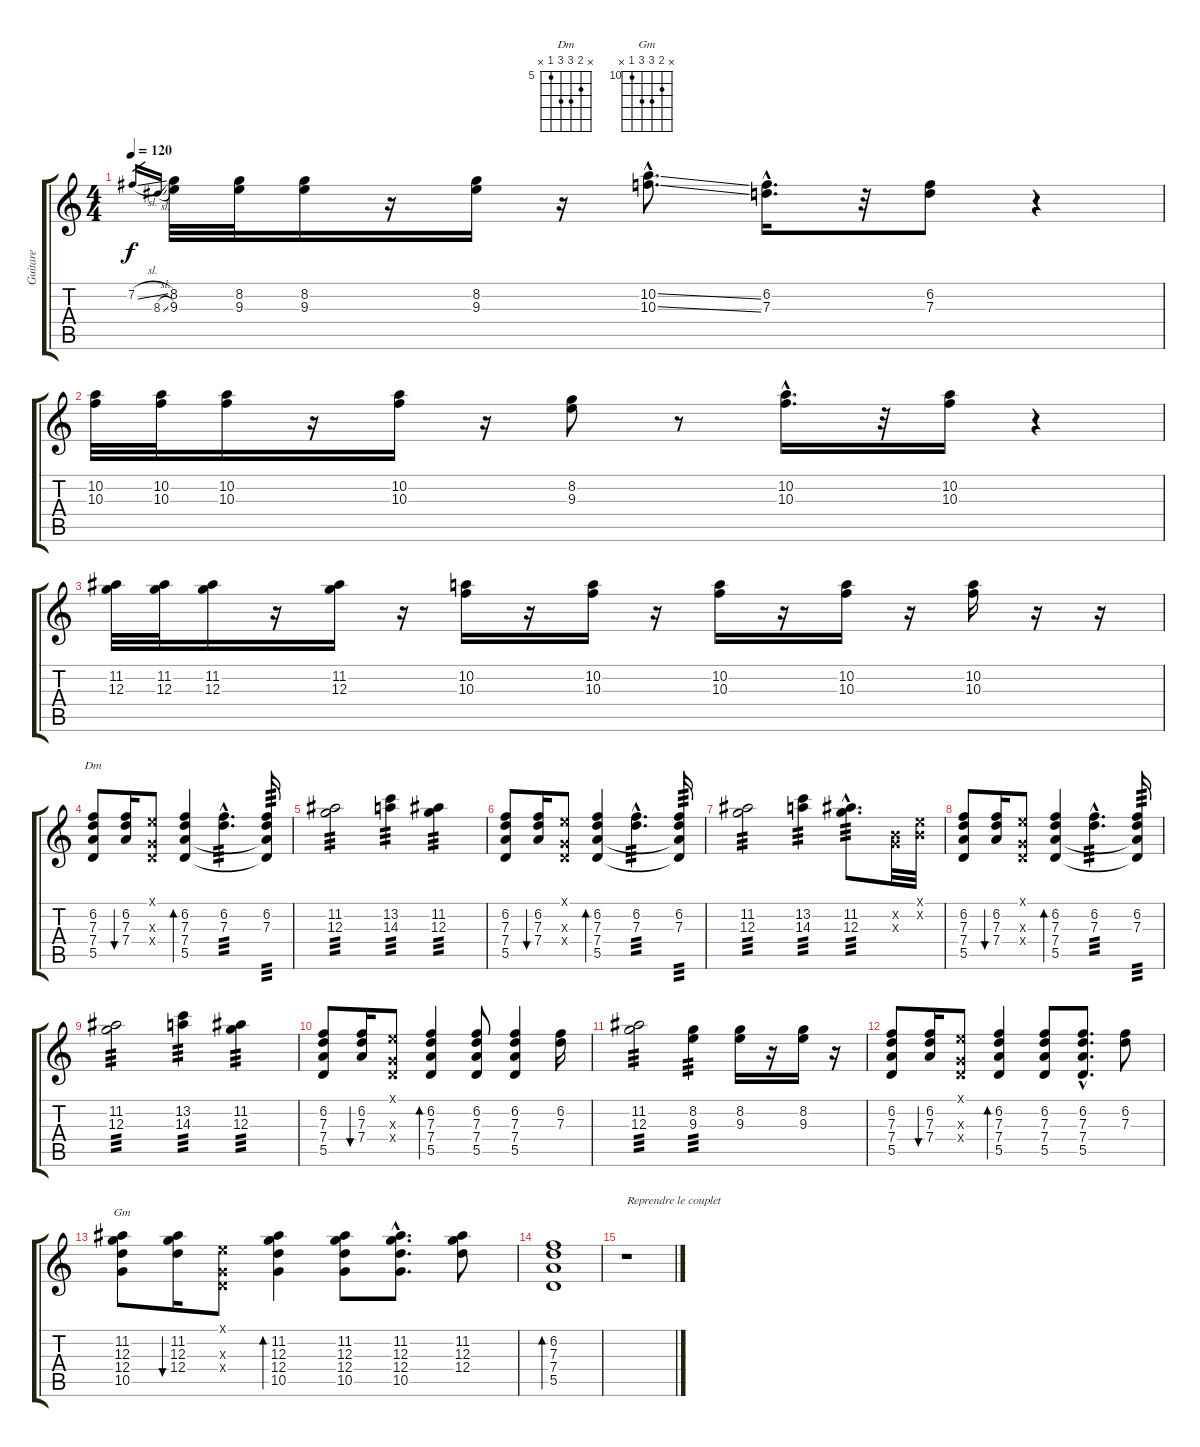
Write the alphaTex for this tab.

\track ("Guitare" "Guitare") {instrument acousticguitarsteel}
\staff {score tabs}
\tuning (E4 B3 G3 D3 A2 E2) {hide}
\chord ("Dm" x 6 7 7 5 x) {firstfret 5}
\chord ("Gm" x 11 12 12 10 x) {firstfret 10}
\ts (4 4)
\tempo 120
\clef g2
\ks c
7.2{sl}.16{gr dy f} 8.3{sl}.16{gr} (8.2 9.3).32 (8.2 9.3).32 (8.2 9.3).16 r.16 (8.2 9.3).16 r.16 (10.2{ss hac} 10.3{ss hac}).8{d} (6.2{hac} 7.3{hac}).16{d} r.32 (6.2 7.3).8 r.4 |
(10.2 10.3).32 (10.2 10.3).32 (10.2 10.3).16 r.16 (10.2 10.3).16 r.16 (8.2 9.3).8 r.8 (10.2{hac} 10.3{hac}).16{d} r.32 (10.2 10.3).16 r.4 |
(11.2 12.3).32 (11.2 12.3).32 (11.2 12.3).16 r.16 (11.2 12.3).16 r.16 (10.2 10.3).16 r.16 (10.2 10.3).16 r.16 (10.2 10.3).16 r.16 (10.2 10.3).16 r.16 (10.2 10.3).16 r.16 r.16 |
(6.2 7.3 7.4 5.5).8{ch "Dm"} (6.2 7.3 7.4).16{bu 60} (0.1{x} 0.3{x} 0.4{x}).8 (6.2 7.3 7.4 5.5).4{bd 120} (6.2{hac} 7.3{hac}).4{d tp 3} (6.2 7.3 7.4{t} 5.5{t}).16{tp 3} |
(11.2 12.3).2{tp 3} (13.2 14.3).4{tp 3} (11.2 12.3).4{tp 3} |
(6.2 7.3 7.4 5.5).8 (6.2 7.3 7.4).16{bu 60} (0.1{x} 0.3{x} 0.4{x}).8 (6.2 7.3 7.4 5.5).4{bd 120} (6.2{hac} 7.3{hac}).4{d tp 3} (6.2 7.3 7.4{t} 5.5{t}).16{tp 3} |
(11.2 12.3).2{tp 3} (13.2 14.3).4{tp 3} (11.2{hac} 12.3{hac}).8{d tp 3} (0.2{x} 0.3{x}).32 (0.1{x} 0.2{x}).32 |
(6.2 7.3 7.4 5.5).8 (6.2 7.3 7.4).16{bu 60} (0.1{x} 0.3{x} 0.4{x}).8 (6.2 7.3 7.4 5.5).4{bd 120} (6.2{hac} 7.3{hac}).4{d tp 3} (6.2 7.3 7.4{t} 5.5{t}).16{tp 3} |
(11.2 12.3).2{tp 3} (13.2 14.3).4{tp 3} (11.2 12.3).4{tp 3} |
(6.2 7.3 7.4 5.5).8 (6.2 7.3 7.4).16{bu 60} (0.1{x} 0.3{x} 0.4{x}).8 (6.2 7.3 7.4 5.5).4{bd 120} (6.2 7.3 7.4 5.5).8 (6.2 7.3 7.4 5.5).4 (6.2 7.3).16 |
(11.2 12.3).2{tp 3} (8.2 9.3).4{tp 3} (8.2 9.3).16 r.16 (8.2 9.3).16 r.16 |
(6.2 7.3 7.4 5.5).8 (6.2 7.3 7.4).16{bu 60} (0.1{x} 0.3{x} 0.4{x}).8 (6.2 7.3 7.4 5.5).4{bd 120} (6.2 7.3 7.4 5.5).8 (6.2{hac} 7.3{hac} 7.4{hac} 5.5{hac}).8{d} (6.2 7.3).8 |
(11.2 12.3 12.4 10.5).8{ch "Gm"} (11.2 12.3 12.4).16{bu 60} (0.1{x} 0.3{x} 0.4{x}).8 (11.2 12.3 12.4 10.5).4{bd 120} (11.2 12.3 12.4 10.5).8 (11.2{hac} 12.3{hac} 12.4{hac} 10.5{hac}).8{d} (11.2 12.3 12.4).8 |
(6.2 7.3 7.4 5.5).1{bd 240} |
r.1{txt "Reprendre le couplet "}
